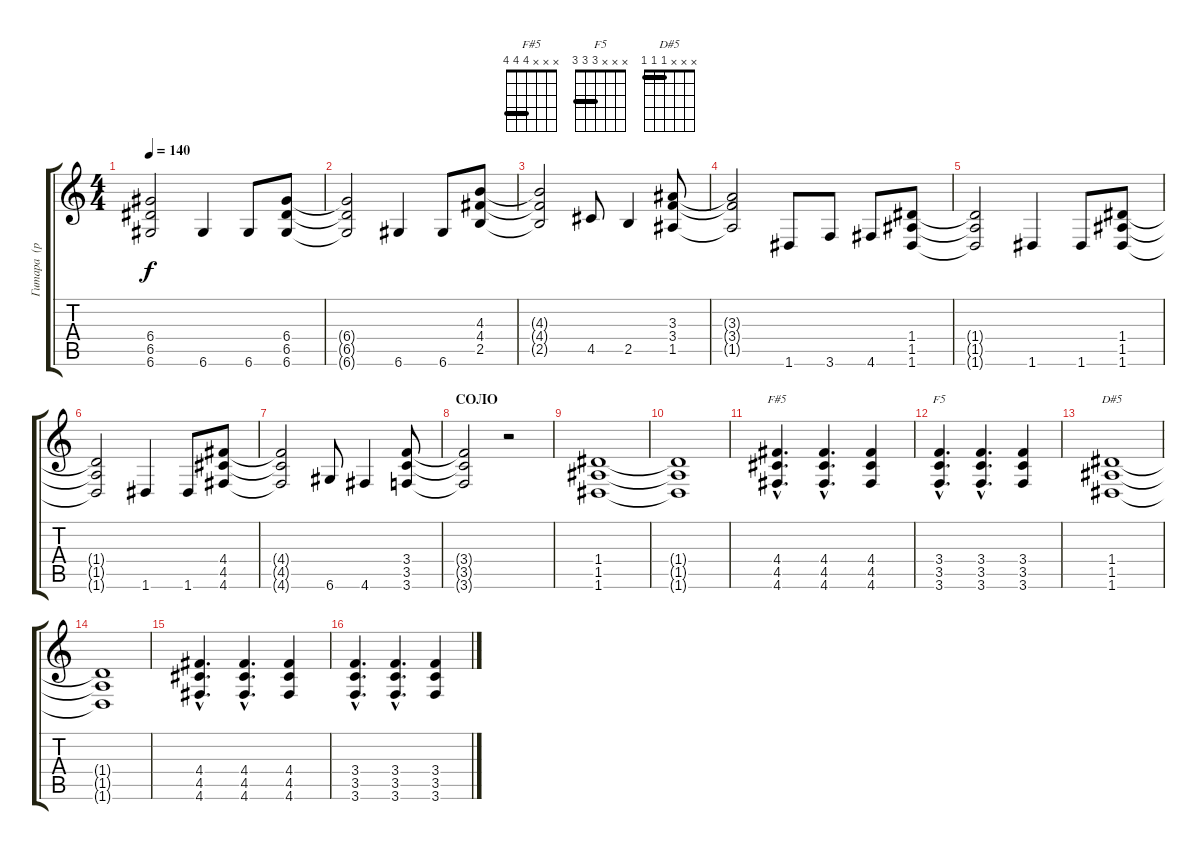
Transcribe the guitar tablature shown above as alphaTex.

\track ("Гитара  (ритм)" "Гитара  (р") {instrument distortionguitar}
\staff {score tabs}
\tuning (E4 B3 G3 D3 A2 D2) {hide}
\chord ("F#5" x x x 4 4 4) {barre 4}
\chord ("F5" x x x 3 3 3) {barre 3}
\chord ("D#5" x x x 1 1 1) {barre 1}
\ts (4 4)
\tempo 140
\clef g2
\ks c
(6.4{t} 6.5{t} 6.6{t}).2{dy f} 6.6.4 6.6.8 (6.4 6.5 6.6).8 |
(6.4{t} 6.5{t} 6.6{t}).2 6.6.4 6.6.8 (4.3 4.4 2.5).8 |
(4.3{t} 4.4{t} 2.5{t}).2 4.5.8 2.5.4 (3.3 3.4 1.5).8 |
(3.3{t} 3.4{t} 1.5{t}).2 1.6.8 3.6.8 4.6.8 (1.4 1.5 1.6).8 |
(1.4{t} 1.5{t} 1.6{t}).2 1.6.4 1.6.8 (1.4 1.5 1.6).8 |
(1.4{t} 1.5{t} 1.6{t}).2 1.6.4 1.6.8 (4.4 4.5 4.6).8 |
(4.4{t} 4.5{t} 4.6{t}).2 6.6.8 4.6.4 (3.4 3.5 3.6).8 |
\section ("" "СОЛО")
(3.4{t} 3.5{t} 3.6{t}).2 r.2 |
(1.4 1.5 1.6).1 |
(1.4{t} 1.5{t} 1.6{t}).1 |
(4.4{hac} 4.5{hac} 4.6{hac}).4{d ch "F#5"} (4.4{hac} 4.5{hac} 4.6{hac}).4{d} (4.4 4.5 4.6).4 |
(3.4{hac} 3.5{hac} 3.6{hac}).4{d ch "F5"} (3.4{hac} 3.5{hac} 3.6{hac}).4{d} (3.4 3.5 3.6).4 |
(1.4 1.5 1.6).1{ch "D#5"} |
(1.4{t} 1.5{t} 1.6{t}).1 |
(4.4{hac} 4.5{hac} 4.6{hac}).4{d} (4.4{hac} 4.5{hac} 4.6{hac}).4{d} (4.4 4.5 4.6).4 |
(3.4{hac} 3.5{hac} 3.6{hac}).4{d} (3.4{hac} 3.5{hac} 3.6{hac}).4{d} (3.4 3.5 3.6).4
